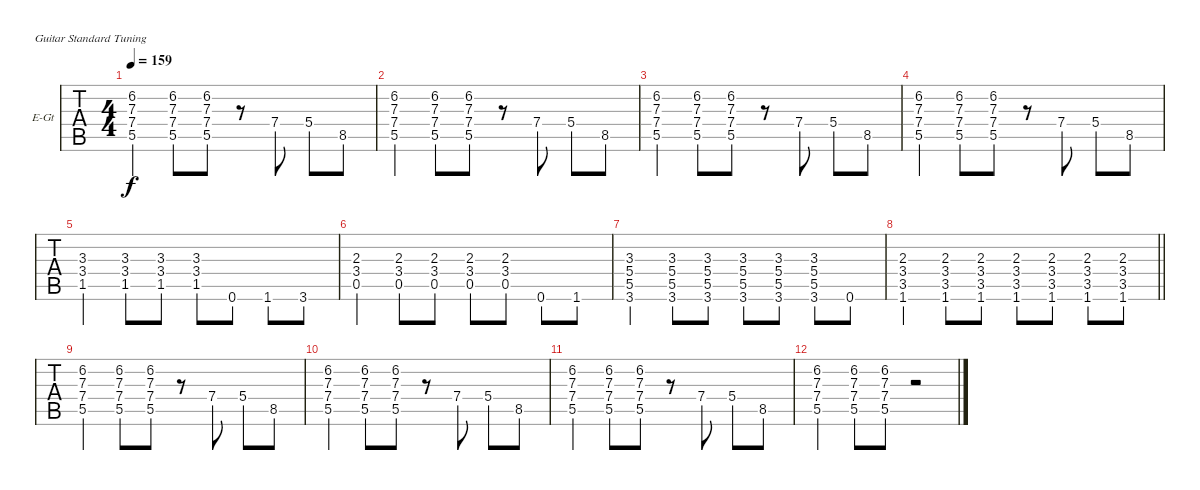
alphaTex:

\bracketExtendMode groupsimilarinstruments
\firstSystemTrackNameOrientation horizontal
\otherSystemsTrackNameOrientation horizontal
\track ("Nick" "E-Gt") {instrument distortionguitar}
\staff {tabs}
\tuning (E4 B3 G3 D3 A2 E2)
\ts (4 4)
\tempo 159
\clef g2
\ks c
(6.2 7.3 7.4 5.5).4{dy f} (6.2 7.3 7.4 5.5).8 (6.2 7.3 7.4 5.5).8 r.8 7.4.8 5.4.8 8.5.8 |
(6.2 7.3 7.4 5.5).4 (6.2 7.3 7.4 5.5).8 (6.2 7.3 7.4 5.5).8 r.8 7.4.8 5.4.8 8.5.8 |
(6.2 7.3 7.4 5.5).4 (6.2 7.3 7.4 5.5).8 (6.2 7.3 7.4 5.5).8 r.8 7.4.8 5.4.8 8.5.8 |
(6.2 7.3 7.4 5.5).4 (6.2 7.3 7.4 5.5).8 (6.2 7.3 7.4 5.5).8 r.8 7.4.8 5.4.8 8.5.8 |
(3.3 3.4 1.5).4 (3.3 3.4 1.5).8 (3.3 3.4 1.5).8 (3.3 3.4 1.5).8 0.6.8 1.6.8 3.6.8 |
(2.3 3.4 0.5).4 (2.3 3.4 0.5).8 (2.3 3.4 0.5).8 (2.3 3.4 0.5).8 (2.3 3.4 0.5).8 0.6.8 1.6.8 |
(3.3 5.4 3.6 5.5).4 (3.3 5.4 3.6 5.5).8 (3.3 5.4 3.6 5.5).8 (3.3 5.4 3.6 5.5).8 (3.3 5.4 3.6 5.5).8 (3.6 5.4 3.3 5.5).8 0.6.8 |
\barLineRight lightlight
(2.3 3.4 3.5 1.6).4 (2.3 3.4 3.5 1.6).8 (2.3 3.4 3.5 1.6).8 (2.3 3.4 3.5 1.6).8 (2.3 3.4 3.5 1.6).8 (1.6 2.3 3.4 3.5).8 (1.6 3.5 3.4 2.3).8 |
(6.2 7.3 7.4 5.5).4 (6.2 7.3 7.4 5.5).8 (6.2 7.3 7.4 5.5).8 r.8 7.4.8 5.4.8 8.5.8 |
(6.2 7.3 7.4 5.5).4 (6.2 7.3 7.4 5.5).8 (6.2 7.3 7.4 5.5).8 r.8 7.4.8 5.4.8 8.5.8 |
(6.2 7.3 7.4 5.5).4 (6.2 7.3 7.4 5.5).8 (6.2 7.3 7.4 5.5).8 r.8 7.4.8 5.4.8 8.5.8 |
(6.2 7.3 7.4 5.5).4 (6.2 7.3 7.4 5.5).8 (6.2 7.3 7.4 5.5).8 r.2
